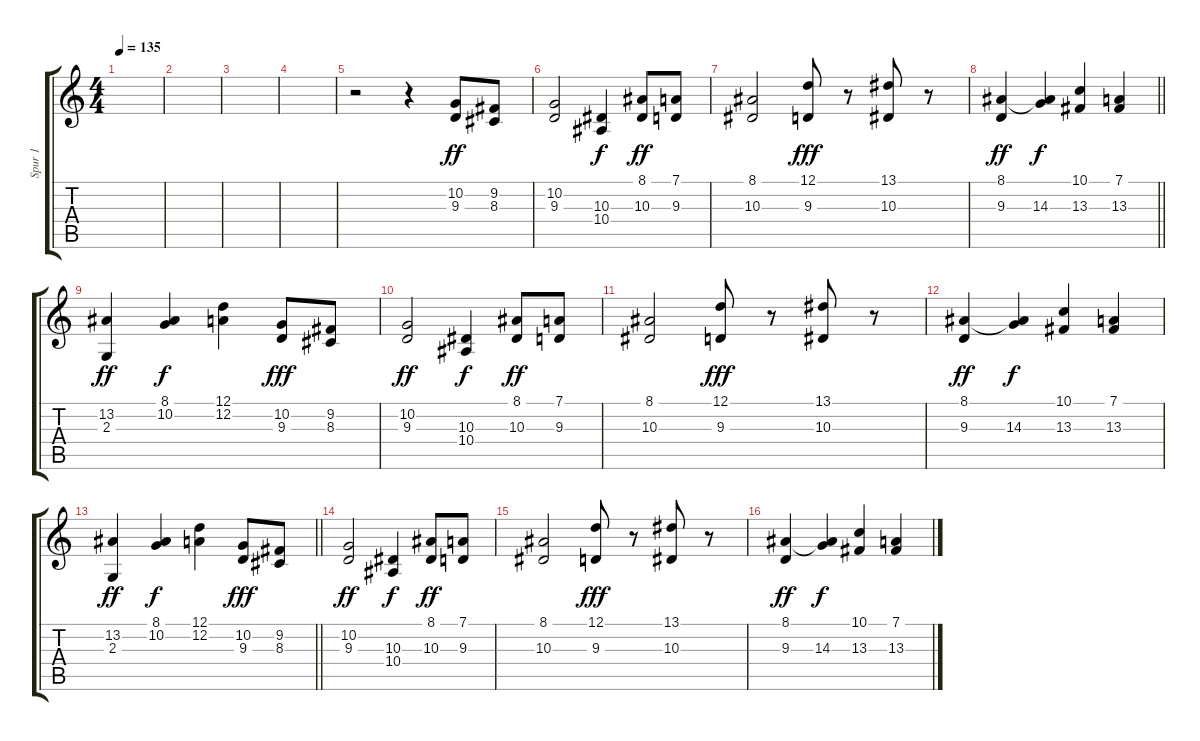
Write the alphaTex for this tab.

\track ("Spur 1" "Spur 1") {instrument stringensemble1}
\staff {score tabs}
\tuning (D4 A3 F3 C3 G2 D2) {hide}
\ts (4 4)
\tempo 135
\clef g2
\ks c
|
|
|
|
r.2 r.4 (10.2 9.3).8{dy ff} (9.2 8.3).8 |
(10.2 9.3).2 (10.3 10.4).4{dy f} (8.1 10.3).8{dy ff} (7.1 9.3).8 |
(8.1 10.3).2 (12.1 9.3).8{dy fff} r.8 (13.1 10.3).8 r.8 |
\barLineRight lightlight
(8.1 9.3).4{dy ff} (8.1{t} 14.3).4{dy f} (10.1 13.3).4 (7.1 13.3).4 |
(13.2 2.3).4{dy ff} (8.1 10.2).4{dy f} (12.1 12.2).4 (10.2 9.3).8{dy fff} (9.2 8.3).8 |
(10.2 9.3).2{dy ff} (10.3 10.4).4{dy f} (8.1 10.3).8{dy ff} (7.1 9.3).8 |
(8.1 10.3).2 (12.1 9.3).8{dy fff} r.8 (13.1 10.3).8 r.8 |
(8.1 9.3).4{dy ff} (8.1{t} 14.3).4{dy f} (10.1 13.3).4 (7.1 13.3).4 |
\barLineRight lightlight
(13.2 2.3).4{dy ff} (8.1 10.2).4{dy f} (12.1 12.2).4 (10.2 9.3).8{dy fff} (9.2 8.3).8 |
(10.2 9.3).2{dy ff} (10.3 10.4).4{dy f} (8.1 10.3).8{dy ff} (7.1 9.3).8 |
(8.1 10.3).2 (12.1 9.3).8{dy fff} r.8 (13.1 10.3).8 r.8 |
(8.1 9.3).4{dy ff} (8.1{t} 14.3).4{dy f} (10.1 13.3).4 (7.1 13.3).4
